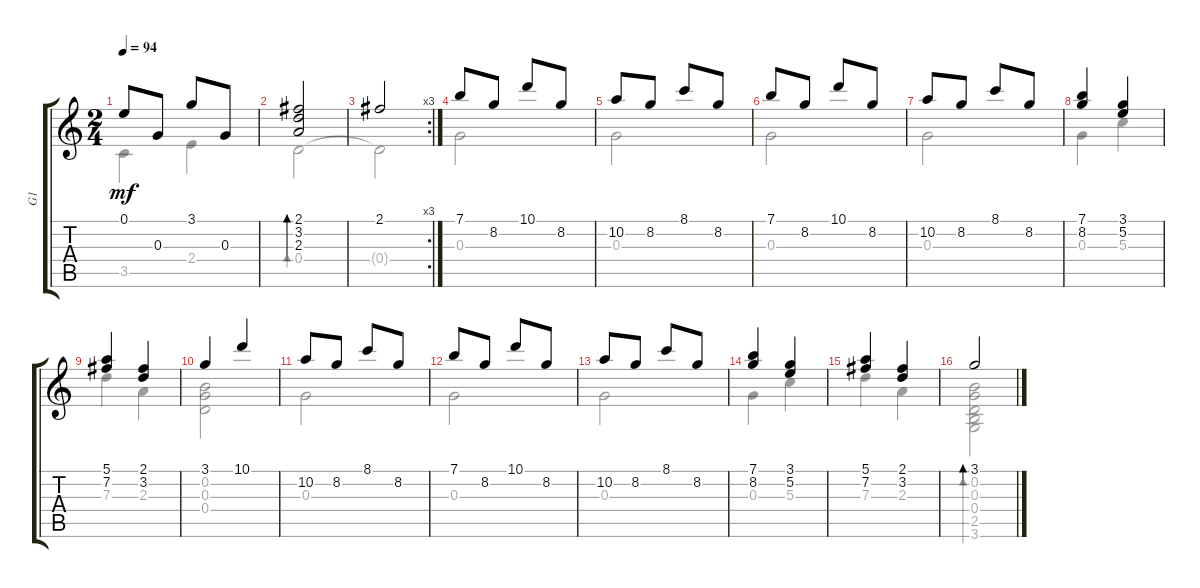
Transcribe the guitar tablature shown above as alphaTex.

\track ("G1 " "G1 ") {instrument acousticguitarnylon}
\staff {score tabs}
\tuning (E4 B3 G3 D3 A2 E2) {hide}
\voice
\ts (2 4)
\tempo 94
\clef g2
\ks c
0.1.8{dy mf} 0.3.8 3.1.8 0.3.8 |
(2.1 3.2 2.3).2{bd 30} |
\rc 3
2.1.2 |
7.1.8 8.2.8 10.1.8 8.2.8 |
10.2.8 8.2.8 8.1.8 8.2.8 |
7.1.8 8.2.8 10.1.8 8.2.8 |
10.2.8 8.2.8 8.1.8 8.2.8 |
(7.1 8.2).4 (3.1 5.2).4 |
(5.1 7.2).4 (2.1 3.2).4 |
3.1.4 10.1.4 |
10.2.8 8.2.8 8.1.8 8.2.8 |
7.1.8 8.2.8 10.1.8 8.2.8 |
10.2.8 8.2.8 8.1.8 8.2.8 |
(7.1 8.2).4 (3.1 5.2).4 |
(5.1 7.2).4 (2.1 3.2).4 |
3.1.2{bd 30}
\voice
\clef g2
\ottava regular
\simile none
\ks c
3.5.4{dy mf} 2.4.4 |
0.4.2{bd 30} |
0.4{t}.2 |
0.3.2 |
0.3.2 |
0.3.2 |
0.3.2 |
0.3.4 5.3.4 |
7.3.4 2.3.4 |
(0.2 0.3 0.4).2 |
0.3.2 |
0.3.2 |
0.3.2 |
0.3.4 5.3.4 |
7.3.4 2.3.4 |
(0.2 0.3 0.4 2.5 3.6).2{bd 30}
